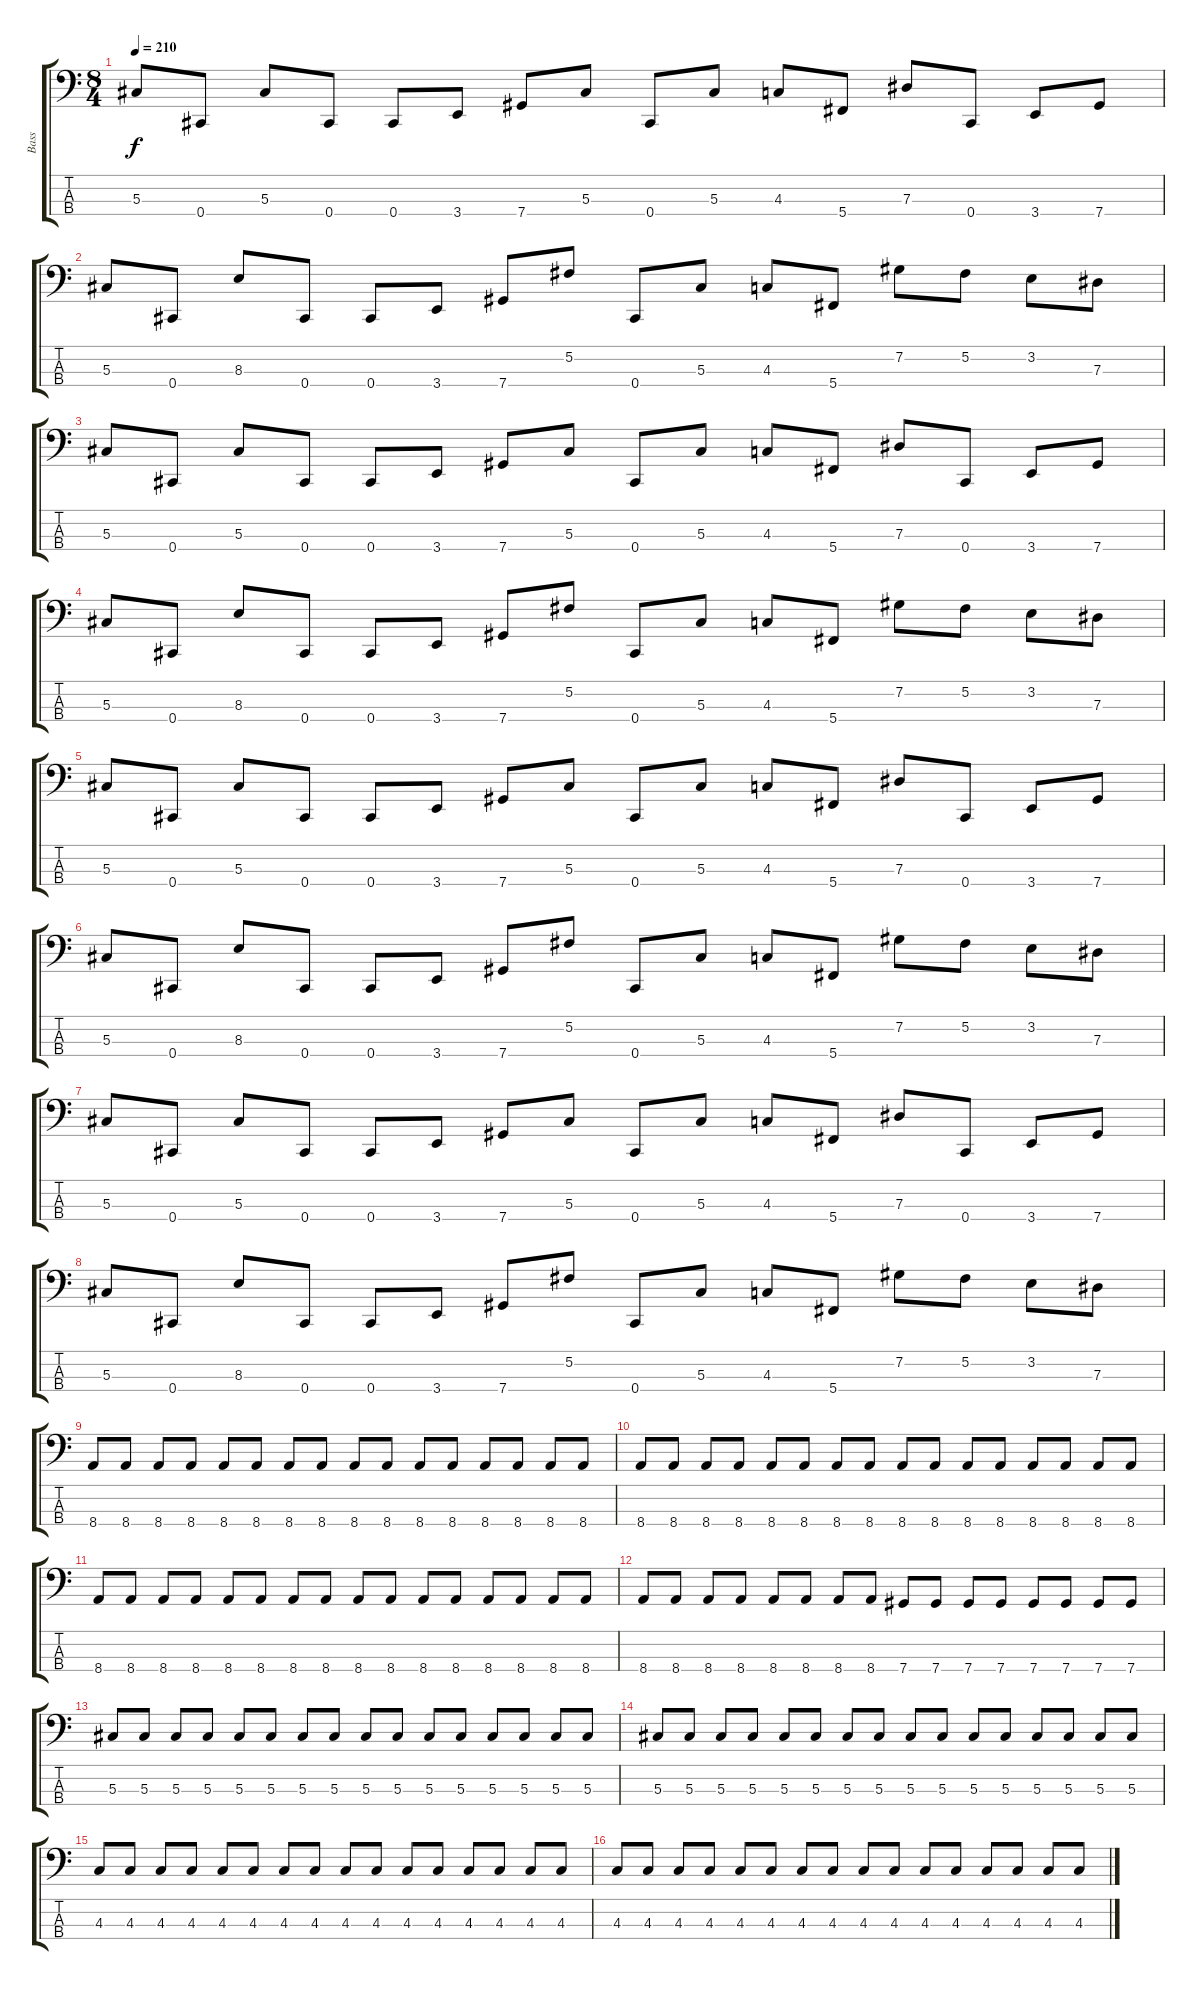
\track ("Bass" "Bass") {instrument electricbasspick}
\staff {score tabs}
\tuning (Gb2 Db2 Ab1 Db1) {hide}
\ts (8 4)
\tempo 210
\clef f4
\ks c
5.3.8{dy f} 0.4.8 5.3.8 0.4.8 0.4.8 3.4.8 7.4.8 5.3.8 0.4.8 5.3.8 4.3.8 5.4.8 7.3.8 0.4.8 3.4.8 7.4.8 |
5.3.8 0.4.8 8.3.8 0.4.8 0.4.8 3.4.8 7.4.8 5.2.8 0.4.8 5.3.8 4.3.8 5.4.8 7.2.8 5.2.8 3.2.8 7.3.8 |
5.3.8 0.4.8 5.3.8 0.4.8 0.4.8 3.4.8 7.4.8 5.3.8 0.4.8 5.3.8 4.3.8 5.4.8 7.3.8 0.4.8 3.4.8 7.4.8 |
5.3.8 0.4.8 8.3.8 0.4.8 0.4.8 3.4.8 7.4.8 5.2.8 0.4.8 5.3.8 4.3.8 5.4.8 7.2.8 5.2.8 3.2.8 7.3.8 |
5.3.8 0.4.8 5.3.8 0.4.8 0.4.8 3.4.8 7.4.8 5.3.8 0.4.8 5.3.8 4.3.8 5.4.8 7.3.8 0.4.8 3.4.8 7.4.8 |
5.3.8 0.4.8 8.3.8 0.4.8 0.4.8 3.4.8 7.4.8 5.2.8 0.4.8 5.3.8 4.3.8 5.4.8 7.2.8 5.2.8 3.2.8 7.3.8 |
5.3.8 0.4.8 5.3.8 0.4.8 0.4.8 3.4.8 7.4.8 5.3.8 0.4.8 5.3.8 4.3.8 5.4.8 7.3.8 0.4.8 3.4.8 7.4.8 |
5.3.8 0.4.8 8.3.8 0.4.8 0.4.8 3.4.8 7.4.8 5.2.8 0.4.8 5.3.8 4.3.8 5.4.8 7.2.8 5.2.8 3.2.8 7.3.8 |
8.4.8 8.4.8 8.4.8 8.4.8 8.4.8 8.4.8 8.4.8 8.4.8 8.4.8 8.4.8 8.4.8 8.4.8 8.4.8 8.4.8 8.4.8 8.4.8 |
8.4.8 8.4.8 8.4.8 8.4.8 8.4.8 8.4.8 8.4.8 8.4.8 8.4.8 8.4.8 8.4.8 8.4.8 8.4.8 8.4.8 8.4.8 8.4.8 |
8.4.8 8.4.8 8.4.8 8.4.8 8.4.8 8.4.8 8.4.8 8.4.8 8.4.8 8.4.8 8.4.8 8.4.8 8.4.8 8.4.8 8.4.8 8.4.8 |
8.4.8 8.4.8 8.4.8 8.4.8 8.4.8 8.4.8 8.4.8 8.4.8 7.4.8 7.4.8 7.4.8 7.4.8 7.4.8 7.4.8 7.4.8 7.4.8 |
5.3.8 5.3.8 5.3.8 5.3.8 5.3.8 5.3.8 5.3.8 5.3.8 5.3.8 5.3.8 5.3.8 5.3.8 5.3.8 5.3.8 5.3.8 5.3.8 |
5.3.8 5.3.8 5.3.8 5.3.8 5.3.8 5.3.8 5.3.8 5.3.8 5.3.8 5.3.8 5.3.8 5.3.8 5.3.8 5.3.8 5.3.8 5.3.8 |
4.3.8 4.3.8 4.3.8 4.3.8 4.3.8 4.3.8 4.3.8 4.3.8 4.3.8 4.3.8 4.3.8 4.3.8 4.3.8 4.3.8 4.3.8 4.3.8 |
4.3.8 4.3.8 4.3.8 4.3.8 4.3.8 4.3.8 4.3.8 4.3.8 4.3.8 4.3.8 4.3.8 4.3.8 4.3.8 4.3.8 4.3.8 4.3.8
